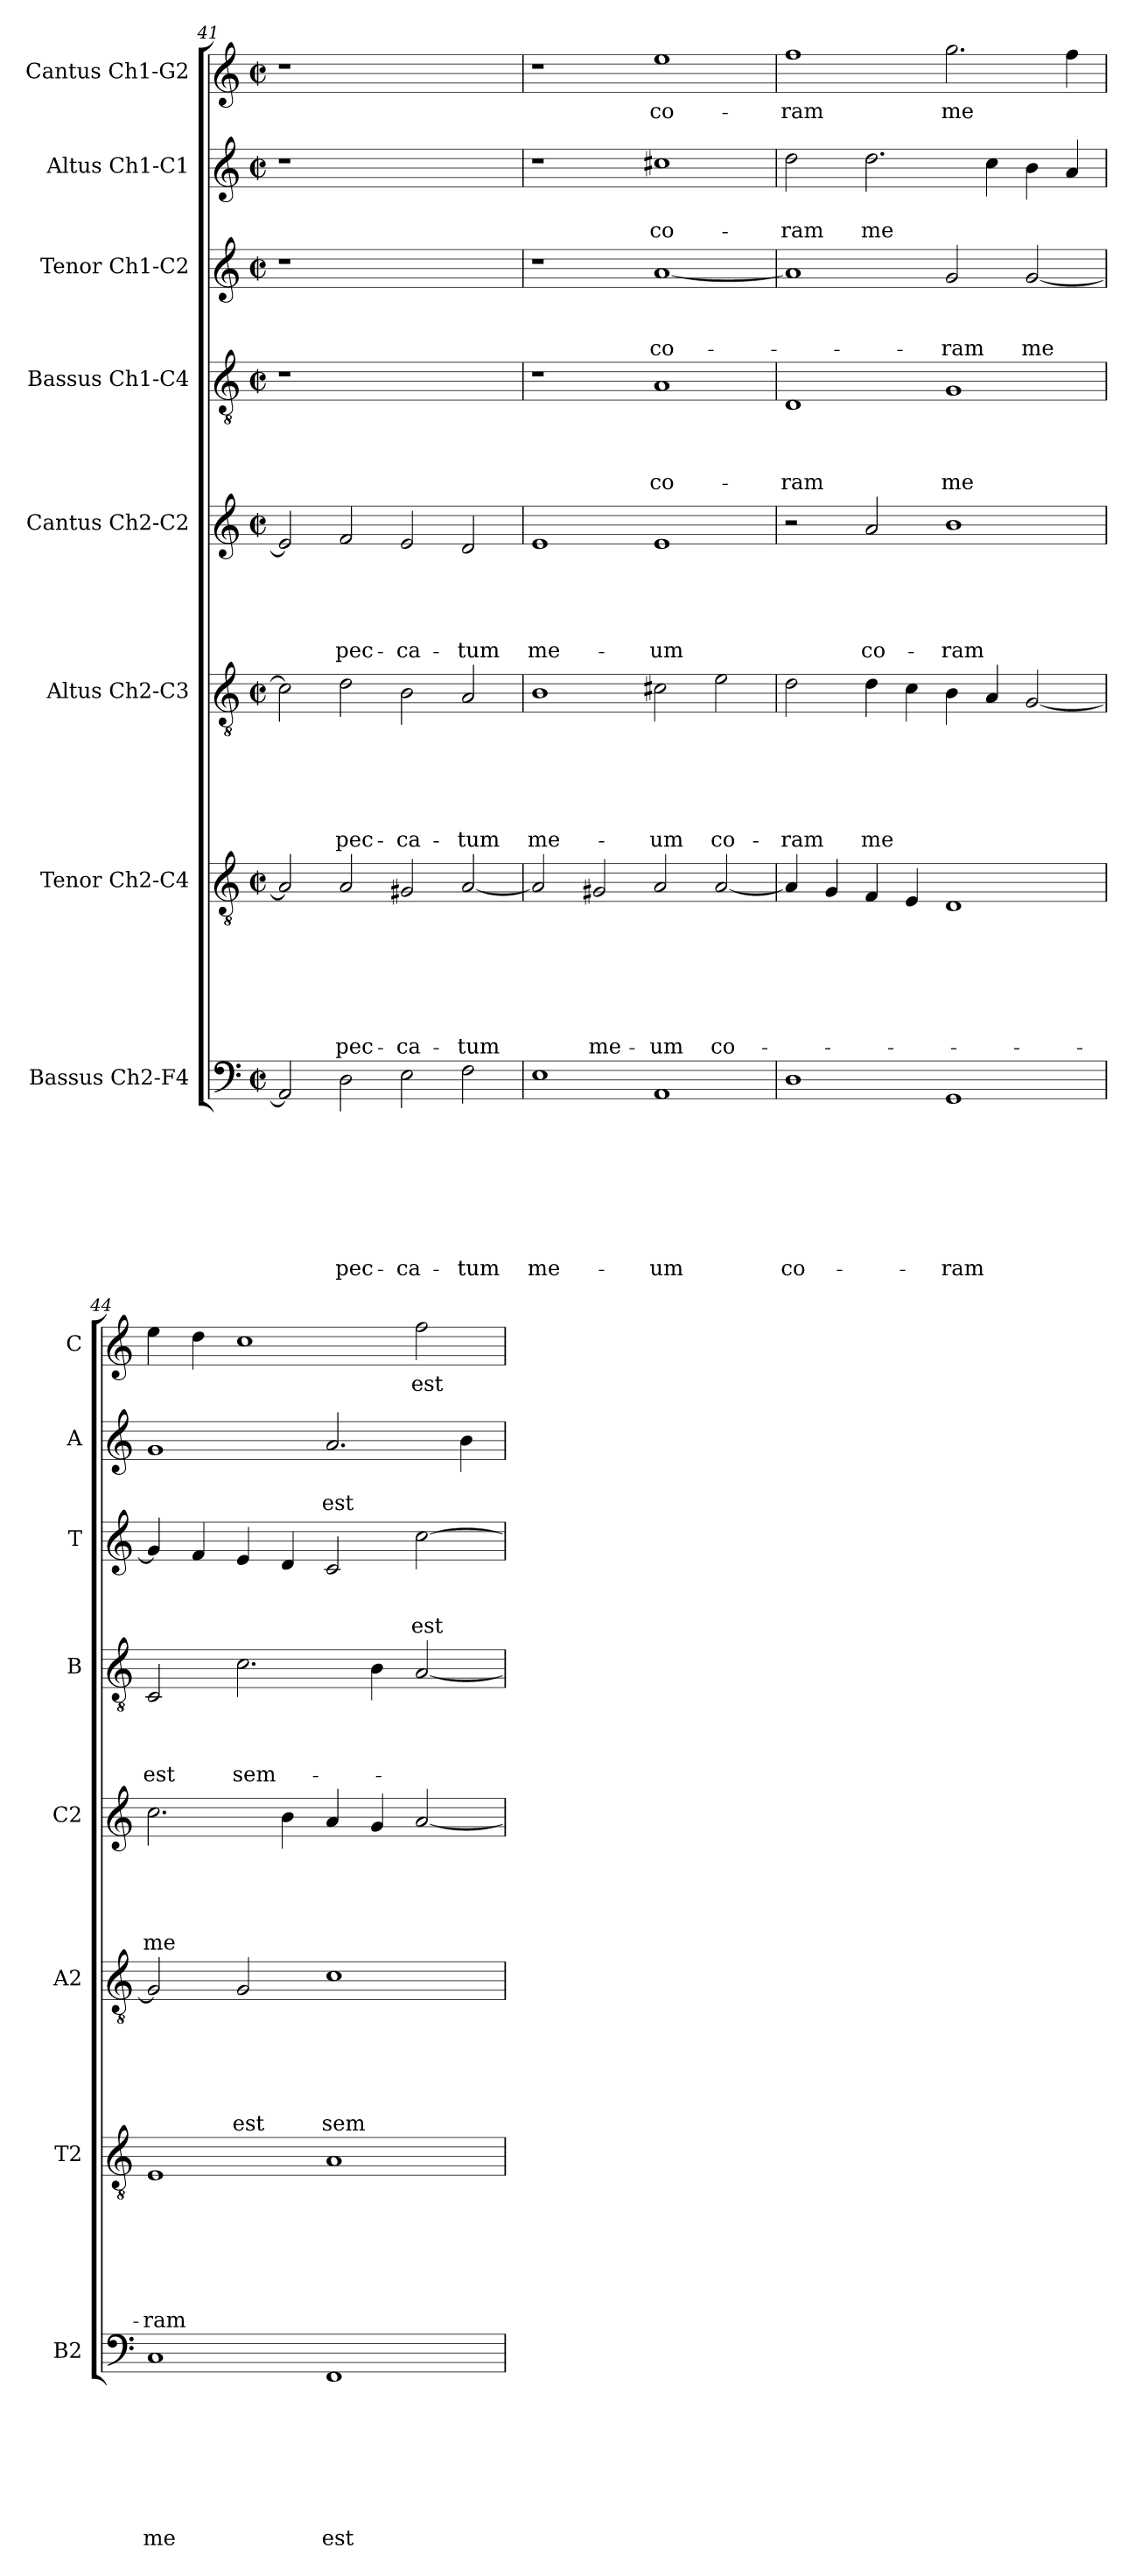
**kern	**text	**text	**text	**text	**text	**text	**text	**text	**kern	**text	**text	**text	**text	**text	**text	**text	**kern	**text	**text	**text	**text	**text	**text	**kern	**text	**text	**text	**text	**text	**kern	**text	**text	**text	**text	**kern	**text	**text	**text	**kern	**text	**text	**kern	**text
*part8	*part8	*part8	*part8	*part8	*part8	*part8	*part8	*part8	*part7	*part7	*part7	*part7	*part7	*part7	*part7	*part7	*part6	*part6	*part6	*part6	*part6	*part6	*part6	*part5	*part5	*part5	*part5	*part5	*part5	*part4	*part4	*part4	*part4	*part4	*part3	*part3	*part3	*part3	*part2	*part2	*part2	*part1	*part1
*staff8	*staff8	*staff8	*staff8	*staff8	*staff8	*staff8	*staff8	*staff8	*staff7	*staff7	*staff7	*staff7	*staff7	*staff7	*staff7	*staff7	*staff6	*staff6	*staff6	*staff6	*staff6	*staff6	*staff6	*staff5	*staff5	*staff5	*staff5	*staff5	*staff5	*staff4	*staff4	*staff4	*staff4	*staff4	*staff3	*staff3	*staff3	*staff3	*staff2	*staff2	*staff2	*staff1	*staff1
*I"Bassus Ch2-F4	*	*	*	*	*	*	*	*	*I"Tenor Ch2-C4	*	*	*	*	*	*	*	*I"Altus Ch2-C3	*	*	*	*	*	*	*I"Cantus Ch2-C2	*	*	*	*	*	*I"Bassus Ch1-C4	*	*	*	*	*I"Tenor Ch1-C2	*	*	*	*I"Altus Ch1-C1	*	*	*I"Cantus Ch1-G2	*
*I'B2	*	*	*	*	*	*	*	*	*I'T2	*	*	*	*	*	*	*	*I'A2	*	*	*	*	*	*	*I'C2	*	*	*	*	*	*I'B	*	*	*	*	*I'T	*	*	*	*I'A	*	*	*I'C	*
!!LO:PB:g=z
*clefF4	*	*	*	*	*	*	*	*	*clefGv2	*	*	*	*	*	*	*	*clefGv2	*	*	*	*	*	*	*clefG2	*	*	*	*	*	*clefGv2	*	*	*	*	*clefG2	*	*	*	*clefG2	*	*	*clefG2	*
*k[]	*	*	*	*	*	*	*	*	*k[]	*	*	*	*	*	*	*	*k[]	*	*	*	*	*	*	*k[]	*	*	*	*	*	*k[]	*	*	*	*	*k[]	*	*	*	*k[]	*	*	*k[]	*
*C:	*	*	*	*	*	*	*	*	*C:	*	*	*	*	*	*	*	*C:	*	*	*	*	*	*	*C:	*	*	*	*	*	*C:	*	*	*	*	*C:	*	*	*	*C:	*	*	*C:	*
*M2/2	*	*	*	*	*	*	*	*	*M2/2	*	*	*	*	*	*	*	*M2/2	*	*	*	*	*	*	*M2/2	*	*	*	*	*	*M2/2	*	*	*	*	*M2/2	*	*	*	*M2/2	*	*	*M2/2	*
*met(c|)	*	*	*	*	*	*	*	*	*met(c|)	*	*	*	*	*	*	*	*met(c|)	*	*	*	*	*	*	*met(c|)	*	*	*	*	*	*met(c|)	*	*	*	*	*met(c|)	*	*	*	*met(c|)	*	*	*met(c|)	*
=41	=41	=41	=41	=41	=41	=41	=41	=41	=41	=41	=41	=41	=41	=41	=41	=41	=41	=41	=41	=41	=41	=41	=41	=41	=41	=41	=41	=41	=41	=41	=41	=41	=41	=41	=41	=41	=41	=41	=41	=41	=41	=41	=41
2AA/]	.	.	.	.	.	.	.	.	2A/]	.	.	.	.	.	.	.	2c#\]	.	.	.	.	.	.	2e/]	.	.	.	.	.	1r	.	.	.	.	1r	.	.	.	1r	.	.	1r	.
!	!	!	!	!	!	!	!	!LO:LY:b	!	!	!	!	!	!	!	!LO:LY:b	!	!	!	!	!	!	!LO:LY:b	!	!	!	!	!	!LO:LY:b	!	!	!	!	!	!	!	!	!	!	!	!	!	!
2D\	.	.	.	.	.	.	.	pec-	2A/	.	.	.	.	.	.	pec-	2d\	.	.	.	.	.	pec-	2f/	.	.	.	.	pec-	.	.	.	.	.	.	.	.	.	.	.	.	.	.
!	!	!	!	!	!	!	!	!LO:LY:b	!	!	!	!	!	!	!	!LO:LY:b	!	!	!	!	!	!	!LO:LY:b	!	!	!	!	!	!LO:LY:b	!	!	!	!	!	!	!	!	!	!	!	!	!	!
2E\	.	.	.	.	.	.	.	-ca-	2G#X/	.	.	.	.	.	.	-ca-	2B\	.	.	.	.	.	-ca-	2e/	.	.	.	.	-ca-	1ryy	.	.	.	.	1ryy	.	.	.	1ryy	.	.	1ryy	.
!	!	!	!	!	!	!	!	!LO:LY:b	!	!	!	!	!	!	!	!LO:LY:b	!	!	!	!	!	!	!LO:LY:b	!	!	!	!	!	!LO:LY:b	!	!	!	!	!	!	!	!	!	!	!	!	!	!
2F\	.	.	.	.	.	.	.	-tum	[2A/	.	.	.	.	.	.	-tum	2A/	.	.	.	.	.	-tum	2d/	.	.	.	.	-tum	.	.	.	.	.	.	.	.	.	.	.	.	.	.
=42	=42	=42	=42	=42	=42	=42	=42	=42	=42	=42	=42	=42	=42	=42	=42	=42	=42	=42	=42	=42	=42	=42	=42	=42	=42	=42	=42	=42	=42	=42	=42	=42	=42	=42	=42	=42	=42	=42	=42	=42	=42	=42	=42
!	!	!	!	!	!	!	!	!LO:LY:b	!	!	!	!	!	!	!	!	!	!	!	!	!	!	!LO:LY:b	!	!	!	!	!	!LO:LY:b	!	!	!	!	!	!	!	!	!	!	!	!	!	!
1E	.	.	.	.	.	.	.	me-	2A/]	.	.	.	.	.	.	.	1B	.	.	.	.	.	me-	1e	.	.	.	.	me-	1r	.	.	.	.	1r	.	.	.	1r	.	.	1r	.
!	!	!	!	!	!	!	!	!	!	!	!	!	!	!	!	!LO:LY:b	!	!	!	!	!	!	!	!	!	!	!	!	!	!	!	!	!	!	!	!	!	!	!	!	!	!	!
.	.	.	.	.	.	.	.	.	2G#X/	.	.	.	.	.	.	me-	.	.	.	.	.	.	.	.	.	.	.	.	.	.	.	.	.	.	.	.	.	.	.	.	.	.	.
!	!	!	!	!	!	!	!	!LO:LY:b	!	!	!	!	!	!	!	!LO:LY:b	!	!	!	!	!	!	!LO:LY:b	!	!	!	!	!	!LO:LY:b	!	!	!	!	!LO:LY:b	!	!	!	!LO:LY:b	!	!	!LO:LY:b	!	!LO:LY:b
1AA	.	.	.	.	.	.	.	-um	2A/	.	.	.	.	.	.	-um	2c#X\	.	.	.	.	.	-um	1e	.	.	.	.	-um	1A	.	.	.	co-	[1a	.	.	co-	1cc#X	.	co-	1ee	co-
!	!	!	!	!	!	!	!	!	!	!	!	!	!	!	!	!LO:LY:b	!	!	!	!	!	!	!LO:LY:b	!	!	!	!	!	!	!	!	!	!	!	!	!	!	!	!	!	!	!	!
.	.	.	.	.	.	.	.	.	[2A/	.	.	.	.	.	.	co-	2e\	.	.	.	.	.	co-	.	.	.	.	.	.	.	.	.	.	.	.	.	.	.	.	.	.	.	.
=43	=43	=43	=43	=43	=43	=43	=43	=43	=43	=43	=43	=43	=43	=43	=43	=43	=43	=43	=43	=43	=43	=43	=43	=43	=43	=43	=43	=43	=43	=43	=43	=43	=43	=43	=43	=43	=43	=43	=43	=43	=43	=43	=43
!	!	!	!	!	!	!	!	!LO:LY:b	!	!	!	!	!	!	!	!	!	!	!	!	!	!	!LO:LY:b	!	!	!	!	!	!	!	!	!	!	!LO:LY:b	!	!	!	!	!	!	!LO:LY:b	!	!LO:LY:b
1D	.	.	.	.	.	.	.	co-	4A/]	.	.	.	.	.	.	.	2d\	.	.	.	.	.	-ram	2r	.	.	.	.	.	1D	.	.	.	-ram	1a]	.	.	.	2dd\	.	-ram	1ff	-ram
.	.	.	.	.	.	.	.	.	4G/	.	.	.	.	.	.	.	.	.	.	.	.	.	.	.	.	.	.	.	.	.	.	.	.	.	.	.	.	.	.	.	.	.	.
!	!	!	!	!	!	!	!	!	!	!	!	!	!	!	!	!	!	!	!	!	!	!	!LO:LY:b	!	!	!	!	!	!LO:LY:b	!	!	!	!	!	!	!	!	!	!	!	!LO:LY:b	!	!
.	.	.	.	.	.	.	.	.	4F/	.	.	.	.	.	.	.	4d\	.	.	.	.	.	me	2a/	.	.	.	.	co-	.	.	.	.	.	.	.	.	.	2.dd\	.	me	.	.
.	.	.	.	.	.	.	.	.	4E/	.	.	.	.	.	.	.	4c\	.	.	.	.	.	.	.	.	.	.	.	.	.	.	.	.	.	.	.	.	.	.	.	.	.	.
!	!	!	!	!	!	!	!	!LO:LY:b	!	!	!	!	!	!	!	!	!	!	!	!	!	!	!	!	!	!	!	!	!LO:LY:b	!	!	!	!	!LO:LY:b	!	!	!	!LO:LY:b	!	!	!	!	!LO:LY:b
1GG	.	.	.	.	.	.	.	-ram	1D	.	.	.	.	.	.	.	4B\	.	.	.	.	.	.	1b	.	.	.	.	-ram	1G	.	.	.	me	2g/	.	.	-ram	.	.	.	2.gg\	me
.	.	.	.	.	.	.	.	.	.	.	.	.	.	.	.	.	4A/	.	.	.	.	.	.	.	.	.	.	.	.	.	.	.	.	.	.	.	.	.	4cc\	.	.	.	.
!	!	!	!	!	!	!	!	!	!	!	!	!	!	!	!	!	!	!	!	!	!	!	!	!	!	!	!	!	!	!	!	!	!	!	!	!	!	!LO:LY:b	!	!	!	!	!
.	.	.	.	.	.	.	.	.	.	.	.	.	.	.	.	.	[2G/	.	.	.	.	.	.	.	.	.	.	.	.	.	.	.	.	.	[2g/	.	.	me	4b\	.	.	.	.
.	.	.	.	.	.	.	.	.	.	.	.	.	.	.	.	.	.	.	.	.	.	.	.	.	.	.	.	.	.	.	.	.	.	.	.	.	.	.	4a/	.	.	4ff\	.
=44	=44	=44	=44	=44	=44	=44	=44	=44	=44	=44	=44	=44	=44	=44	=44	=44	=44	=44	=44	=44	=44	=44	=44	=44	=44	=44	=44	=44	=44	=44	=44	=44	=44	=44	=44	=44	=44	=44	=44	=44	=44	=44	=44
!	!	!	!	!	!	!	!	!LO:LY:b	!	!	!	!	!	!	!	!LO:LY:b	!	!	!	!	!	!	!	!	!	!	!	!	!LO:LY:b	!	!	!	!	!LO:LY:b	!	!	!	!	!	!	!	!	!
1C	.	.	.	.	.	.	.	me	1E	.	.	.	.	.	.	-ram	2G/]	.	.	.	.	.	.	2.cc\	.	.	.	.	me	2C/	.	.	.	est	4g/]	.	.	.	1g	.	.	4ee\	.
.	.	.	.	.	.	.	.	.	.	.	.	.	.	.	.	.	.	.	.	.	.	.	.	.	.	.	.	.	.	.	.	.	.	.	4f/	.	.	.	.	.	.	4dd\	.
!	!	!	!	!	!	!	!	!	!	!	!	!	!	!	!	!	!	!	!	!	!	!	!LO:LY:b	!	!	!	!	!	!	!	!	!	!	!LO:LY:b	!	!	!	!	!	!	!	!	!
.	.	.	.	.	.	.	.	.	.	.	.	.	.	.	.	.	2G/	.	.	.	.	.	est	.	.	.	.	.	.	2.c\	.	.	.	sem-	4e/	.	.	.	.	.	.	1cc	.
.	.	.	.	.	.	.	.	.	.	.	.	.	.	.	.	.	.	.	.	.	.	.	.	4b\	.	.	.	.	.	.	.	.	.	.	4d/	.	.	.	.	.	.	.	.
!	!	!	!	!	!	!	!	!LO:LY:b	!	!	!	!	!	!	!	!	!	!	!	!	!	!	!LO:LY:b	!	!	!	!	!	!	!	!	!	!	!	!	!	!	!	!	!	!LO:LY:b	!	!
1FF	.	.	.	.	.	.	.	est	1A	.	.	.	.	.	.	.	1c	.	.	.	.	.	sem-	4a/	.	.	.	.	.	.	.	.	.	.	2c/	.	.	.	2.a/	.	est	.	.
.	.	.	.	.	.	.	.	.	.	.	.	.	.	.	.	.	.	.	.	.	.	.	.	4g/	.	.	.	.	.	4B\	.	.	.	.	.	.	.	.	.	.	.	.	.
!	!	!	!	!	!	!	!	!	!	!	!	!	!	!	!	!	!	!	!	!	!	!	!	!	!	!	!	!	!	!	!	!	!	!	!	!	!	!LO:LY:b	!	!	!	!	!LO:LY:b
.	.	.	.	.	.	.	.	.	.	.	.	.	.	.	.	.	.	.	.	.	.	.	.	[2a/	.	.	.	.	.	[2A/	.	.	.	.	[2cc\	.	.	est	.	.	.	2ff\	est
.	.	.	.	.	.	.	.	.	.	.	.	.	.	.	.	.	.	.	.	.	.	.	.	.	.	.	.	.	.	.	.	.	.	.	.	.	.	.	4b\	.	.	.	.
=	=	=	=	=	=	=	=	=	=	=	=	=	=	=	=	=	=	=	=	=	=	=	=	=	=	=	=	=	=	=	=	=	=	=	=	=	=	=	=	=	=	=	=
*-	*-	*-	*-	*-	*-	*-	*-	*-	*-	*-	*-	*-	*-	*-	*-	*-	*-	*-	*-	*-	*-	*-	*-	*-	*-	*-	*-	*-	*-	*-	*-	*-	*-	*-	*-	*-	*-	*-	*-	*-	*-	*-	*-
